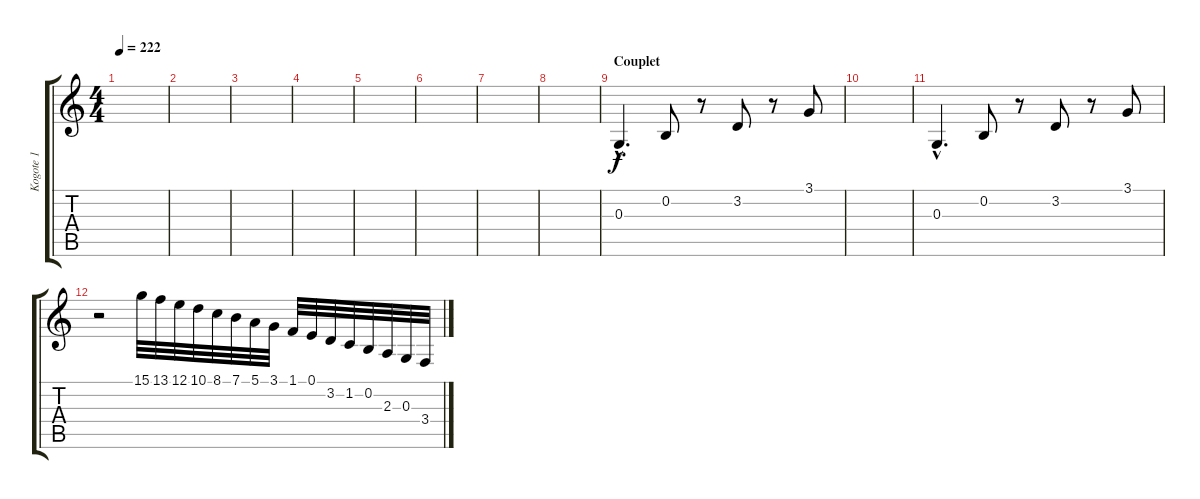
\track ("Kogote 1" "Kogote 1") {instrument drawbarorgan}
\staff {score tabs}
\tuning (E4 B3 G3 D3 A2 E2) {hide}
\ts (4 4)
\tempo 222
\clef g2
\ks c
|
|
|
|
|
|
|
|
\section ("" "Couplet")
0.3{hac}.4{d} 0.2.8 r.8 3.2.8 r.8 3.1.8 |
|
0.3{hac}.4{d} 0.2.8 r.8 3.2.8 r.8 3.1.8 |
r.2 15.1.32 13.1.32 12.1.32 10.1.32 8.1.32 7.1.32 5.1.32 3.1.32 1.1.32 0.1.32 3.2.32 1.2.32 0.2.32 2.3.32 0.3.32 3.4.32
